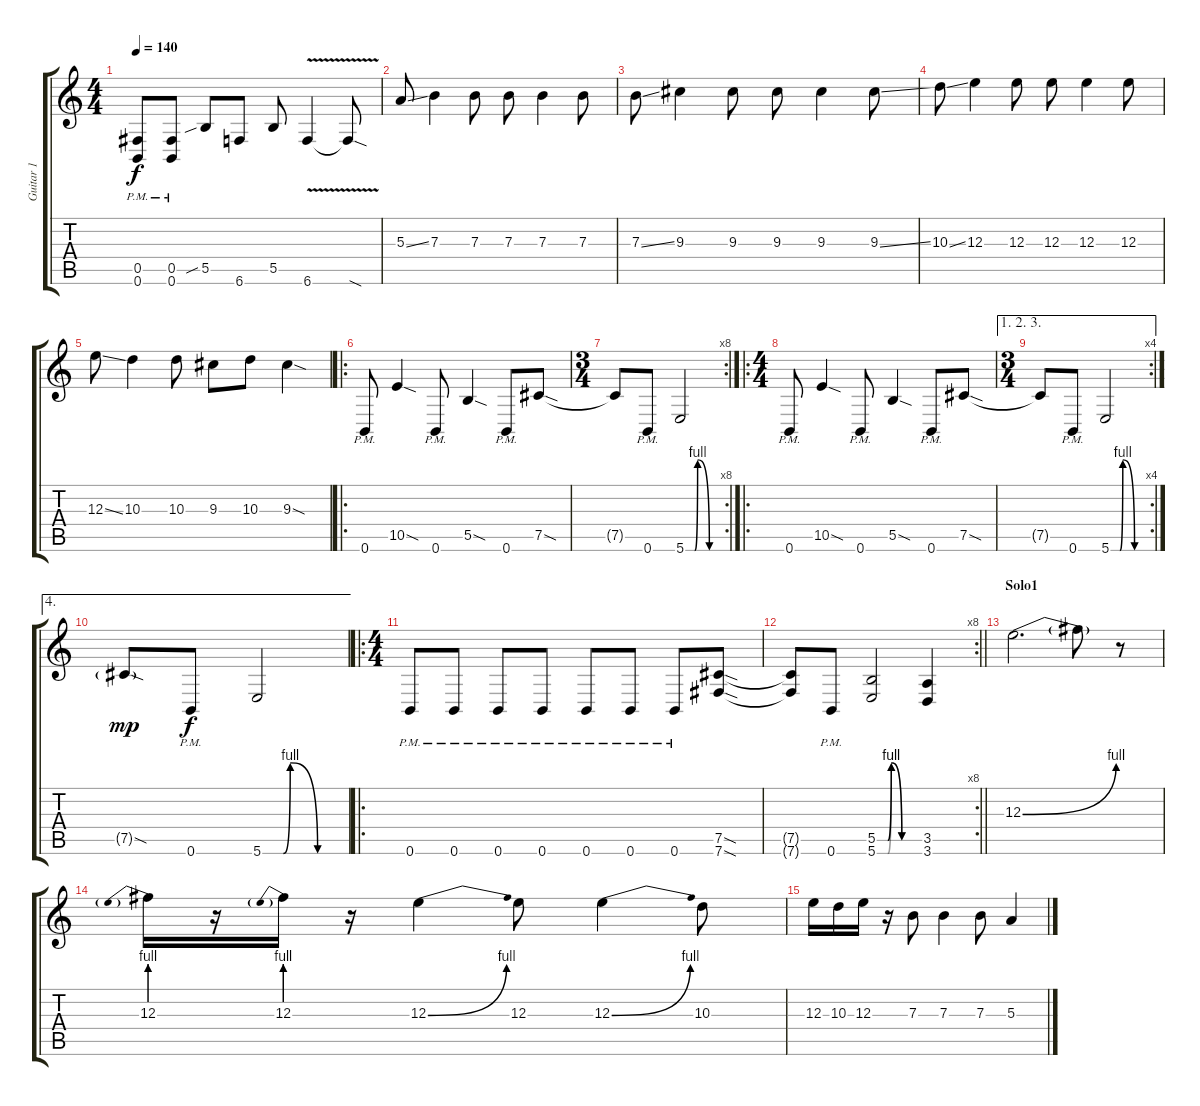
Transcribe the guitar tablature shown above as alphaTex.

\track ("Guitar 1" "Guitar 1") {instrument distortionguitar}
\staff {score tabs}
\tuning (Db4 Ab3 E3 B2 Gb2 B1) {hide}
\ts (4 4)
\tempo 140
\clef g2
\ks c
(0.5{pm} 0.6{pm}).8{dy f} (0.5{pm} 0.6{pm}).8 5.5{sib}.8 6.6.8 5.5.8 6.6{v}.4 6.6{sod t}.8 |
5.3{ss}.8 7.3.4 7.3.8 7.3.8 7.3.4 7.3.8 |
7.3{ss}.8 9.3.4 9.3.8 9.3.8 9.3.4 9.3{ss}.8 |
10.3{ss}.8 12.3.4 12.3.8 12.3.8 12.3.4 12.3.8 |
12.3{ss}.8 10.3.4 10.3.8 9.3.8 10.3.8 9.3{sod}.4 |
\ro
0.6{pm}.8 10.5{sod}.4 0.6{pm}.8 5.5{sod}.4 0.6{pm}.8 7.5{sod}.8 |
\rc 8
\ts (3 4)
7.5{t}.8 0.6{pm}.8 5.6{be (custom 0 0 15 0 20 4 40 0 60 0)}.2 |
\ro
\ts (4 4)
0.6{pm}.8 10.5{sod}.4 0.6{pm}.8 5.5{sod}.4 0.6{pm}.8 7.5{sod}.8 |
\ae (1 2 3)
\rc 4
\ts (3 4)
7.5{t}.8 0.6{pm}.8 5.6{be (custom 0 0 15 0 20 4 40 0 60 0)}.2 |
\ae 4
7.5{sod g}.8{dy mp} 0.6{pm}.8{dy f} 5.6{be (custom 0 0 15 0 20 4 40 0 60 0)}.2 |
\ro
\ts (4 4)
0.6{pm}.8 0.6{pm}.8 0.6{pm}.8 0.6{pm}.8 0.6{pm}.8 0.6{pm}.8 0.6{pm}.8 (7.5{sod} 7.6{sod}).8 |
\rc 8
\barLineRight lightlight
(7.5{t} 7.6{t}).8 0.6{pm}.8 (5.5{be (custom 0 0 15 0 20 4 35 0 60 0)} 5.6{be (custom 0 0 15 0 20 4 35 0 60 0)}).2 (3.5 3.6).4 |
\section ("" "Solo1")
12.3{be (bend 0 0 60 4)}.2{d} 12.3{t}.8 r.8 |
12.3{be (prebend 0 4 60 4)}.16 r.16 12.3{be (prebend 0 4 60 4)}.16 r.16 12.3{be (bend 0 0 60 4)}.4 12.3.8 12.3{be (bend 0 0 60 4)}.4 10.3.8 |
12.3.16 10.3.16 12.3.16 r.16 7.3.8 7.3.4 7.3.8 5.3.4
